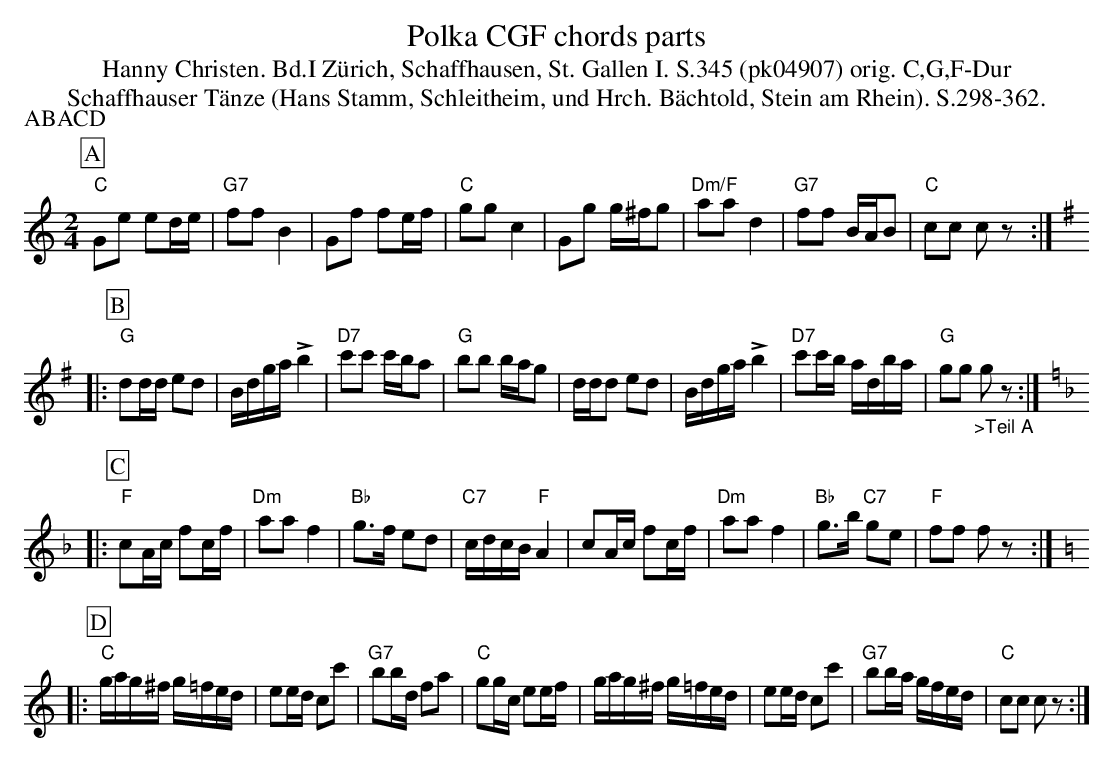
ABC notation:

X:1
T: Polka CGF chords parts
T:Hanny Christen. Bd.I Zürich, Schaffhausen, St. Gallen I. S.345 (pk04907) orig. C,G,F-Dur
T: Schaffhauser T\"anze (Hans Stamm, Schleitheim, und Hrch. B\"achtold, Stein am Rhein). S.298-362.
P:ABACD
M:2/4
L:1/16
K:C %%MIDI gchordon
[P:A] "C"G2e2 e2de | "G7"f2f2B4 | G2f2 f2ef | "C"g2g2c4 | G2g2 g^fg2 | "Dm/F"a2a2d4 | "G7"f2f2 BAB2 | "C"c2c2 c2z2:: [P:B] [K:G]
"G"d2dd e2d2 | Bdga !>!b4 | "D7"c'2c'2 c'ba2 | "G"b2b2 bag2 | ddd2 e2d2 | Bdga !>!b4 | "D7"c'2c'b adba | "G"g2g2 "_>Teil A"g2z2 :| [P:C] [K:F]
|: "F"c2Ac f2cf | "Dm"a2a2f4 | "Bb"g3f e2d2 | "C7"cdcB"F"A4 | c2Ac f2cf | "Dm"a2a2f4 | "Bb"g3b "C7"g2e2 | "F"f2f2 f2z2 :: [P:D] [K:C]
"C"gag^f  g=fed | e2ed c2c'2 | "G7"b2bd f2a2 | "C"g2gc e2ef | gag^f g=fed | e2ed c2c'2 | "G7"b2ba gfed | "C"c2c2 c2z2 :|
